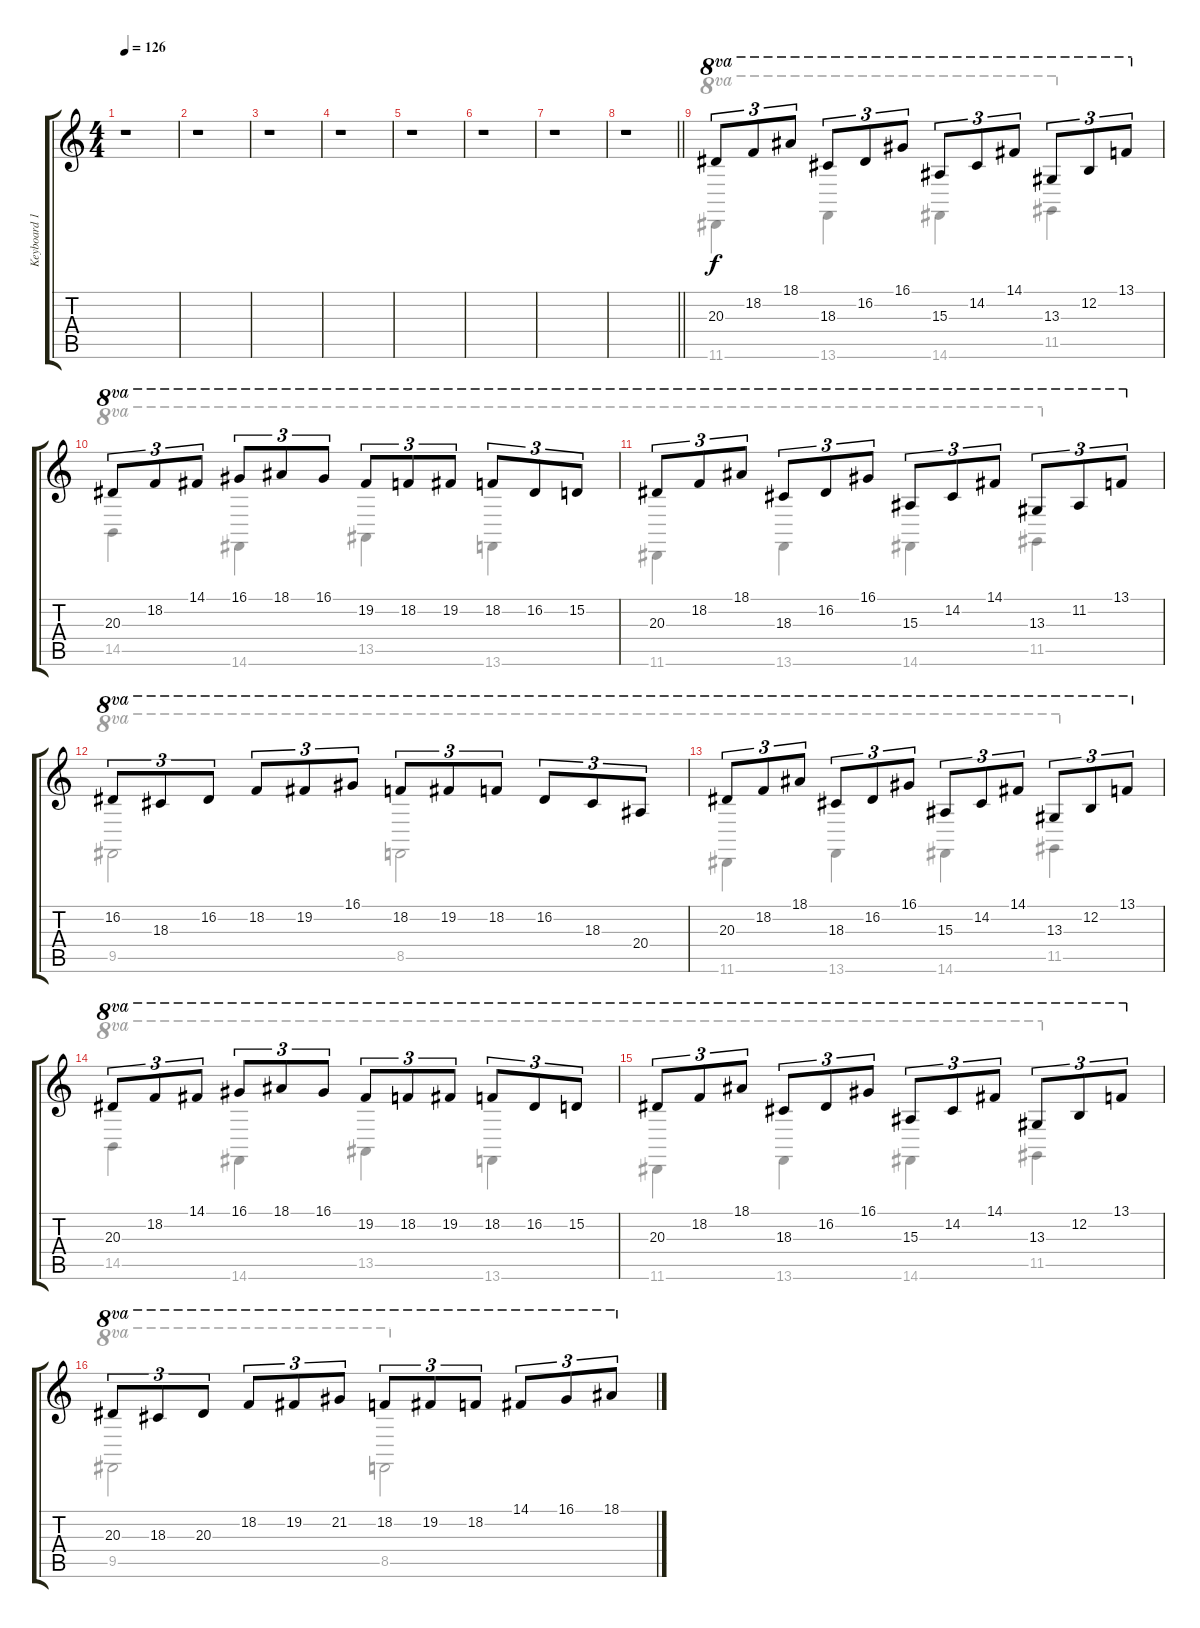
\track ("Keyboard 1" "Keyboard 1") {instrument acousticgrandpiano}
\staff {score tabs}
\tuning (E4 B3 G3 D3 A2 E2) {hide}
\voice
\ts (4 4)
\tempo 126
\clef g2
\ks c
r.1{dy mp} |
r.1 |
r.1 |
r.1 |
r.1 |
r.1 |
r.1 |
\barLineRight lightlight
r.1 |
20.3.8{tu (3 2) ot 8va dy f} 18.2.8{tu (3 2) ot 8va} 18.1.8{tu (3 2) ot 8va} 18.3.8{tu (3 2) ot 8va} 16.2.8{tu (3 2) ot 8va} 16.1.8{tu (3 2) ot 8va} 15.3.8{tu (3 2) ot 8va} 14.2.8{tu (3 2) ot 8va} 14.1.8{tu (3 2) ot 8va} 13.3.8{tu (3 2) ot 8va} 12.2.8{tu (3 2) ot 8va} 13.1.8{tu (3 2) ot 8va} |
20.3.8{tu (3 2) ot 8va} 18.2.8{tu (3 2) ot 8va} 14.1.8{tu (3 2) ot 8va} 16.1.8{tu (3 2) ot 8va} 18.1.8{tu (3 2) ot 8va} 16.1.8{tu (3 2) ot 8va} 19.2.8{tu (3 2) ot 8va} 18.2.8{tu (3 2) ot 8va} 19.2.8{tu (3 2) ot 8va} 18.2.8{tu (3 2) ot 8va} 16.2.8{tu (3 2) ot 8va} 15.2.8{tu (3 2) ot 8va} |
20.3.8{tu (3 2) ot 8va} 18.2.8{tu (3 2) ot 8va} 18.1.8{tu (3 2) ot 8va} 18.3.8{tu (3 2) ot 8va} 16.2.8{tu (3 2) ot 8va} 16.1.8{tu (3 2) ot 8va} 15.3.8{tu (3 2) ot 8va} 14.2.8{tu (3 2) ot 8va} 14.1.8{tu (3 2) ot 8va} 13.3.8{tu (3 2) ot 8va} 11.2.8{tu (3 2) ot 8va} 13.1.8{tu (3 2) ot 8va} |
16.2.8{tu (3 2) ot 8va} 18.3.8{tu (3 2) ot 8va} 16.2.8{tu (3 2) ot 8va} 18.2.8{tu (3 2) ot 8va} 19.2.8{tu (3 2) ot 8va} 16.1.8{tu (3 2) ot 8va} 18.2.8{tu (3 2) ot 8va} 19.2.8{tu (3 2) ot 8va} 18.2.8{tu (3 2) ot 8va} 16.2.8{tu (3 2) ot 8va} 18.3.8{tu (3 2) ot 8va} 20.4.8{tu (3 2) ot 8va} |
20.3.8{tu (3 2) ot 8va} 18.2.8{tu (3 2) ot 8va} 18.1.8{tu (3 2) ot 8va} 18.3.8{tu (3 2) ot 8va} 16.2.8{tu (3 2) ot 8va} 16.1.8{tu (3 2) ot 8va} 15.3.8{tu (3 2) ot 8va} 14.2.8{tu (3 2) ot 8va} 14.1.8{tu (3 2) ot 8va} 13.3.8{tu (3 2) ot 8va} 12.2.8{tu (3 2) ot 8va} 13.1.8{tu (3 2) ot 8va} |
20.3.8{tu (3 2) ot 8va} 18.2.8{tu (3 2) ot 8va} 14.1.8{tu (3 2) ot 8va} 16.1.8{tu (3 2) ot 8va} 18.1.8{tu (3 2) ot 8va} 16.1.8{tu (3 2) ot 8va} 19.2.8{tu (3 2) ot 8va} 18.2.8{tu (3 2) ot 8va} 19.2.8{tu (3 2) ot 8va} 18.2.8{tu (3 2) ot 8va} 16.2.8{tu (3 2) ot 8va} 15.2.8{tu (3 2) ot 8va} |
20.3.8{tu (3 2) ot 8va} 18.2.8{tu (3 2) ot 8va} 18.1.8{tu (3 2) ot 8va} 18.3.8{tu (3 2) ot 8va} 16.2.8{tu (3 2) ot 8va} 16.1.8{tu (3 2) ot 8va} 15.3.8{tu (3 2) ot 8va} 14.2.8{tu (3 2) ot 8va} 14.1.8{tu (3 2) ot 8va} 13.3.8{tu (3 2) ot 8va} 12.2.8{tu (3 2) ot 8va} 13.1.8{tu (3 2) ot 8va} |
20.3.8{tu (3 2) ot 8va} 18.3.8{tu (3 2) ot 8va} 20.3.8{tu (3 2) ot 8va} 18.2.8{tu (3 2) ot 8va} 19.2.8{tu (3 2) ot 8va} 21.2.8{tu (3 2) ot 8va} 18.2.8{tu (3 2) ot 8va} 19.2.8{tu (3 2) ot 8va} 18.2.8{tu (3 2) ot 8va} 14.1.8{tu (3 2) ot 8va} 16.1.8{tu (3 2) ot 8va} 18.1.8{tu (3 2) ot 8va}
\voice
\clef g2
\ottava regular
\simile none
\ks c
|
|
|
|
|
|
|
\barLineRight lightlight
|
11.6.4{ot 8va dy f} 13.6.4{ot 8va} 14.6.4{ot 8va} 11.5.4{ot 8va} |
14.5.4{ot 8va} 14.6.4{ot 8va} 13.5.4{ot 8va} 13.6.4{ot 8va} |
11.6.4{ot 8va} 13.6.4{ot 8va} 14.6.4{ot 8va} 11.5.4{ot 8va} |
9.5.2{ot 8va} 8.5.2{ot 8va} |
11.6.4{ot 8va} 13.6.4{ot 8va} 14.6.4{ot 8va} 11.5.4{ot 8va} |
14.5.4{ot 8va} 14.6.4{ot 8va} 13.5.4{ot 8va} 13.6.4{ot 8va} |
11.6.4{ot 8va} 13.6.4{ot 8va} 14.6.4{ot 8va} 11.5.4{ot 8va} |
9.5.2{ot 8va} 8.5.2{ot 8va}
